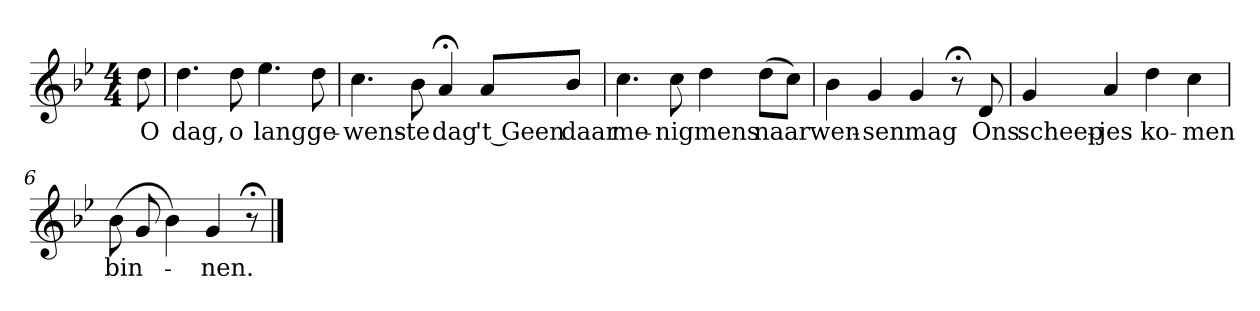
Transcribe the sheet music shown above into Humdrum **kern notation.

**kern	**text
*part1	*part1
*staff1	*staff1
*k[b-e-]	*
*g:	*
*M4/4	*
*MM120	*
=	=
8dd	O
=1	=1
4.dd	dag,
8dd	o
4.ee-	lang
8dd	ge-
=2	=2
4.cc	-wens-
8b-	-te
4a;<	dag
8aL	't Geen
8b-J	daar
=3	=3
4.cc	me-
8cc	-nig
4dd	mens
(8ddL	naar
8ccJ)	.
=4	=4
4b-	wen-
4g	-sen
4g	mag
8r;<	.
8d	Ons
=5	=5
4g	scheep-
4a	-jes
4dd	ko-
4cc	-men
=6	=6
(8b-	bin-
8g	.
4b-)	.
4g	-nen.
8r;<	.
==	==
*-	*-
